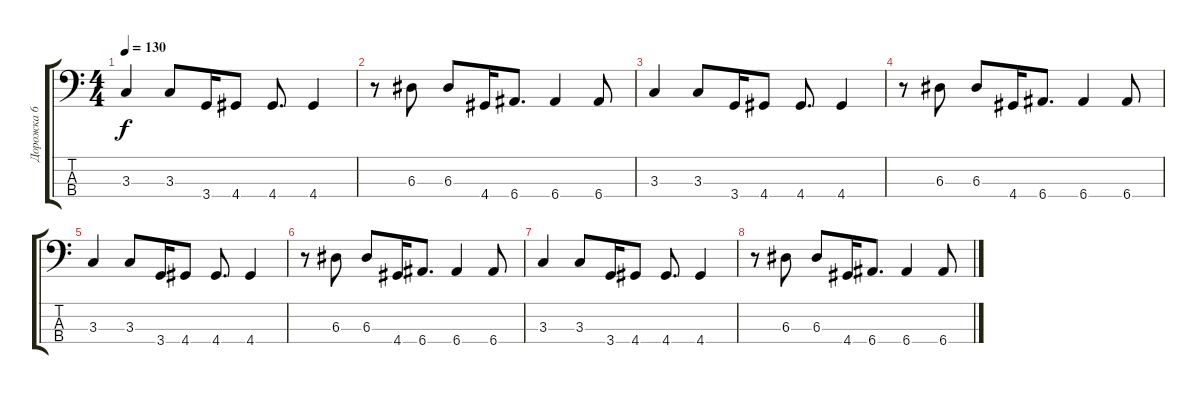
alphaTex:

\track ("Дорожка 6" "Дорожка 6") {instrument electricbasspick}
\staff {score tabs}
\tuning (G2 D2 A1 E1) {hide}
\ts (4 4)
\tempo 130
\clef f4
\ks c
3.3.4{dy f} 3.3.8 3.4.16 4.4.8 4.4.8{d} 4.4.4 |
r.8 6.3.8 6.3.8 4.4.16 6.4.8{d} 6.4.4 6.4.8 |
3.3.4 3.3.8 3.4.16 4.4.8 4.4.8{d} 4.4.4 |
r.8 6.3.8 6.3.8 4.4.16 6.4.8{d} 6.4.4 6.4.8 |
3.3.4 3.3.8 3.4.16 4.4.8 4.4.8{d} 4.4.4 |
r.8 6.3.8 6.3.8 4.4.16 6.4.8{d} 6.4.4 6.4.8 |
3.3.4 3.3.8 3.4.16 4.4.8 4.4.8{d} 4.4.4 |
r.8 6.3.8 6.3.8 4.4.16 6.4.8{d} 6.4.4 6.4.8
